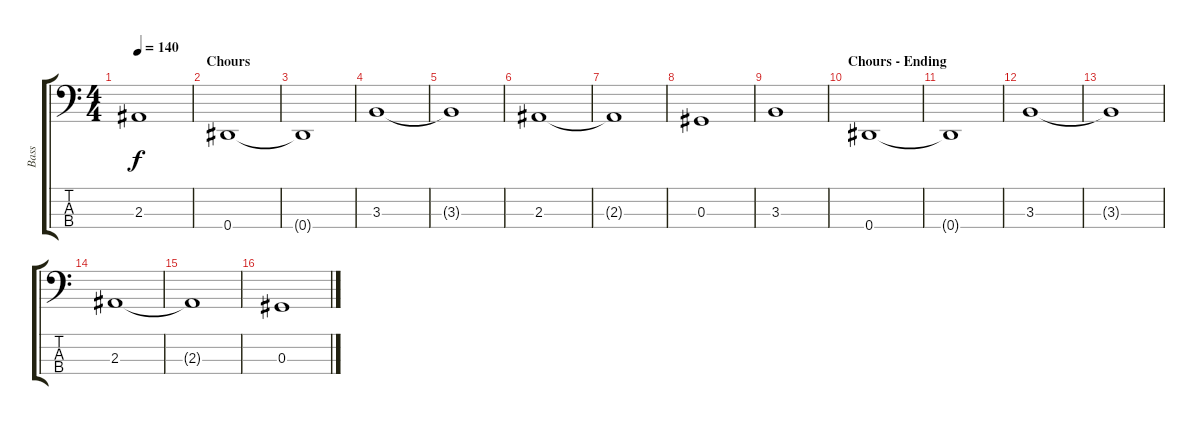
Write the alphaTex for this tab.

\track ("Bass" "Bass") {instrument electricbassfinger}
\staff {score tabs}
\tuning (Gb2 Db2 Ab1 Eb1) {hide}
\ts (4 4)
\tempo 140
\clef f4
\ks c
2.3.1{dy f} |
\section ("" "Chours")
0.4.1 |
0.4{t}.1 |
3.3.1 |
3.3{t}.1 |
2.3.1 |
2.3{t}.1 |
0.3.1 |
3.3.1 |
\section ("" "Chours - Ending")
0.4.1 |
0.4{t}.1 |
3.3.1 |
3.3{t}.1 |
2.3.1 |
2.3{t}.1 |
0.3.1
